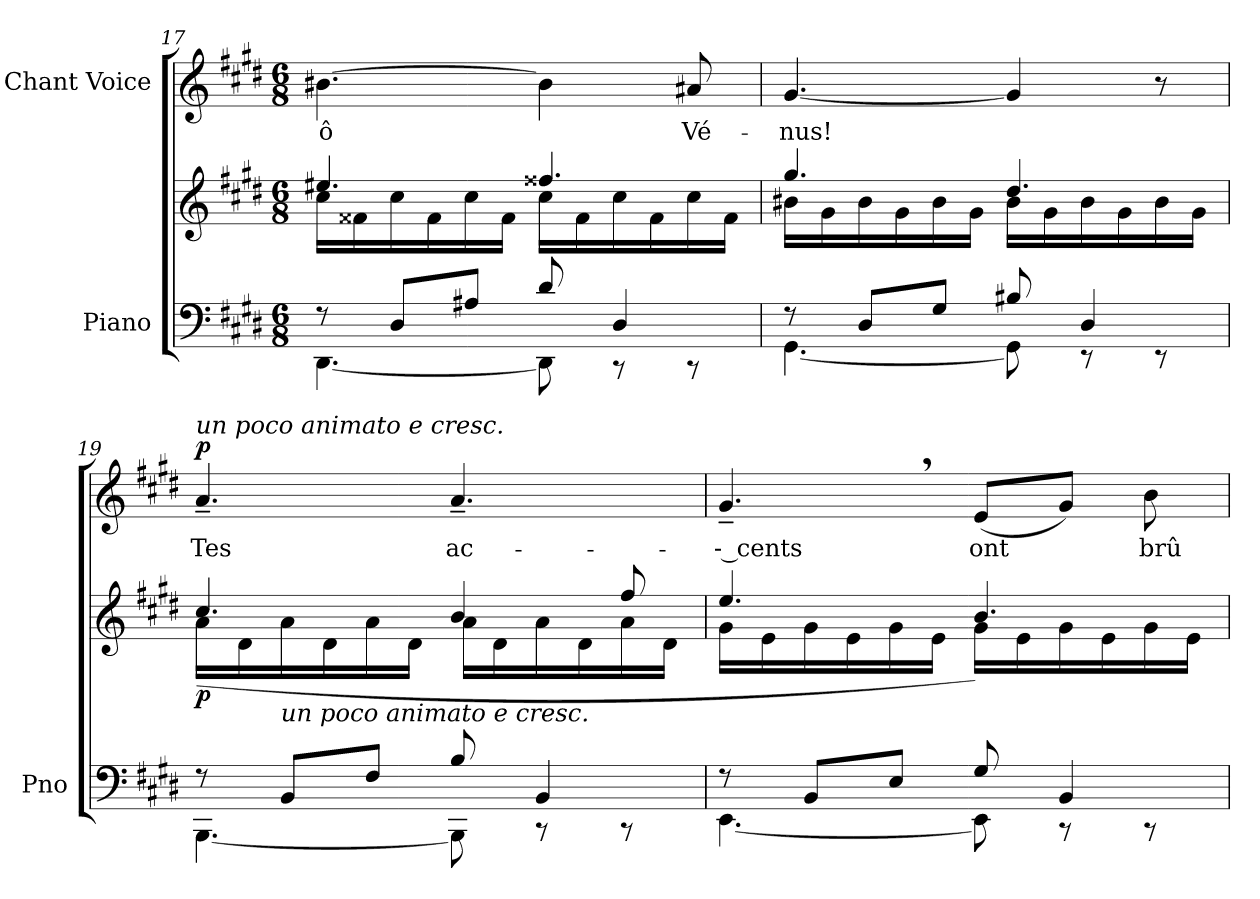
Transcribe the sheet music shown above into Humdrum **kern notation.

**kern	**kern	**dynam	**kern	**text	**dynam
*part2	*part2	*part2	*part1	*part1	*part1
*staff3	*staff2	*staff2/3	*staff1	*staff1	*staff1
*I"Piano	*	*	*I"Chant Voice	*	*
*I'Pno	*	*	*	*	*
*clefF4	*clefG2	*	*clefG2	*	*
*k[f#c#g#d#]	*k[f#c#g#d#]	*	*k[f#c#g#d#]	*	*
*M6/8	*M6/8	*	*M6/8	*	*
=17	=17	=17	=17	=17	=17
*^	*^	*	*	*	*
!	!	!	!	!	!	!LO:LY:b	!
8r	[4.DD#\	4.ee#X/	16cc#\LL	.	[4.b#X\	ô	.
.	.	.	16f##X\	.	.	.	.
8D#/L	.	.	16cc#\	.	.	.	.
.	.	.	16f##\	.	.	.	.
8A#X/J	.	.	16cc#\	.	.	.	.
.	.	.	16f##\JJ	.	.	.	.
8d#/	8DD#\]	4.ff##X/	16cc#\LL	.	4b#\]	.	.
.	.	.	16f##\	.	.	.	.
4D#/	8r	.	16cc#\	.	.	.	.
.	.	.	16f##\	.	.	.	.
!	!	!	!	!	!	!LO:LY:b	!
.	8r	.	16cc#\	.	8a#X/	Vé-	.
.	.	.	16f##\JJ	.	.	.	.
!!LO:LB:g=z
=18	=18	=18	=18	=18	=18	=18	=18
!	!	!	!	!	!	!LO:LY:b	!
8r	[4.GG#\	4.gg#/	16b#X\LL	.	[4.g#/	-nus!	.
.	.	.	16g#\	.	.	.	.
8D#/L	.	.	16b#\	.	.	.	.
.	.	.	16g#\	.	.	.	.
8G#/J	.	.	16b#\	.	.	.	.
.	.	.	16g#\JJ	.	.	.	.
8B#X/	8GG#\]	4.dd#/	16b#\LL	.	4g#/]	.	.
.	.	.	16g#\	.	.	.	.
4D#/	8r	.	16b#\	.	.	.	.
.	.	.	16g#\	.	.	.	.
.	8r	.	16b#\	.	8r	.	.
.	.	.	16g#\JJ	.	.	.	.
=19	=19	=19	=19	=19	=19	=19	=19
!	!	!	!	!	!LO:TX:a:i:t=un  poco  animato  e  cresc.	!	!
!	!	!	!	!LO:DY:b	!	!LO:LY:b	!LO:DY:a
8r	[4.BBB\	4.cc#/	(>16a\LL	p	4.a~>/	Tes	p
.	.	.	16d#\	.	.	.	.
!	!	!	!LO:TX:b:i:t=un  poco  animato  e  cresc.	!	!	!	!
8BB/L	.	.	16a\	.	.	.	.
.	.	.	16d#\	.	.	.	.
8F#/J	.	.	16a\	.	.	.	.
.	.	.	16d#\JJ	.	.	.	.
!	!	!	!	!	!	!LO:LY:b	!
8B/	8BBB\]	4b/	16a\LL	.	4.a~>/	ac-	.
.	.	.	16d#\	.	.	.	.
4BB/	8r	.	16a\	.	.	.	.
.	.	.	16d#\	.	.	.	.
.	8r	8ff#/	16a\	.	.	.	.
.	.	.	16d#\JJ	.	.	.	.
!!LO:PB:g=z
=20	=20	=20	=20	=20	=20	=20	=20
!	!	!	!	!	!	!LO:LY:b	!
8r	[4.EE\	4.ee/	16g#\LL	.	4.g#~>,/	-- cents	.
.	.	.	16e\	.	.	.	.
8BB/L	.	.	16g#\	.	.	.	.
.	.	.	16e\	.	.	.	.
8E/J	.	.	16g#\	.	.	.	.
.	.	.	16e\JJ	.	.	.	.
!	!	!	!	!	!	!LO:LY:b	!
8G#/	8EE\]	4.b/	16g#\LL)	.	(8e/L	ont	.
.	.	.	16e\	.	.	.	.
4BB/	8r	.	16g#\	.	8g#/J)	.	.
.	.	.	16e\	.	.	.	.
!	!	!	!	!	!	!LO:LY:b	!
.	8r	.	16g#\	.	8b\	brû-	.
.	.	.	16e\JJ	.	.	.	.
*v	*v	*	*	*	*	*	*
*	*v	*v	*	*	*	*
=	=	=	=	=	=
*-	*-	*-	*-	*-	*-
